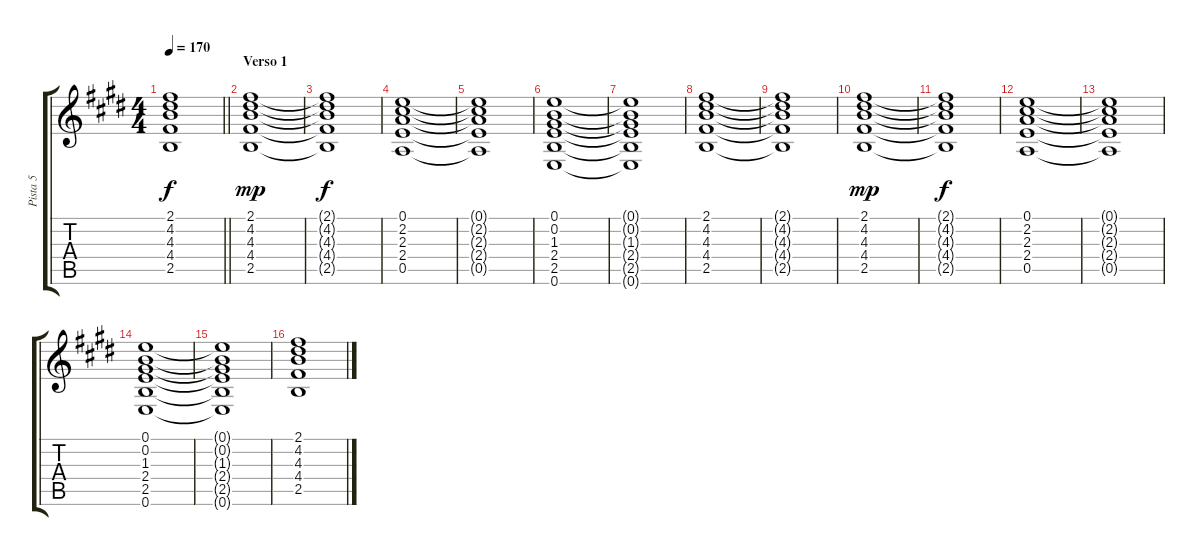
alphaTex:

\track ("Pista 5" "Pista 5") {instrument overdrivenguitar}
\staff {score tabs}
\tuning (E4 B3 G3 D3 A2 E2) {hide}
\ts (4 4)
\tempo 170
\clef g2
\barLineRight lightlight
\ks e
(2.1{t} 4.2{t} 4.3{t} 4.4{t} 2.5{t}).1{dy f} |
\section ("" "Verso 1")
(2.1 4.2 4.3 4.4 2.5).1{dy mp} |
(2.1{t} 4.2{t} 4.3{t} 4.4{t} 2.5{t}).1{dy f} |
(0.1 2.2 2.3 2.4 0.5).1 |
(0.1{t} 2.2{t} 2.3{t} 2.4{t} 0.5{t}).1 |
(0.1 0.2 1.3 2.4 2.5 0.6).1 |
(0.1{t} 0.2{t} 1.3{t} 2.4{t} 2.5{t} 0.6{t}).1 |
(2.1 4.2 4.3 4.4 2.5).1 |
(2.1{t} 4.2{t} 4.3{t} 4.4{t} 2.5{t}).1 |
(2.1 4.2 4.3 4.4 2.5).1{dy mp} |
(2.1{t} 4.2{t} 4.3{t} 4.4{t} 2.5{t}).1{dy f} |
(0.1 2.2 2.3 2.4 0.5).1 |
(0.1{t} 2.2{t} 2.3{t} 2.4{t} 0.5{t}).1 |
(0.1 0.2 1.3 2.4 2.5 0.6).1 |
(0.1{t} 0.2{t} 1.3{t} 2.4{t} 2.5{t} 0.6{t}).1 |
(2.1 4.2 4.3 4.4 2.5).1
